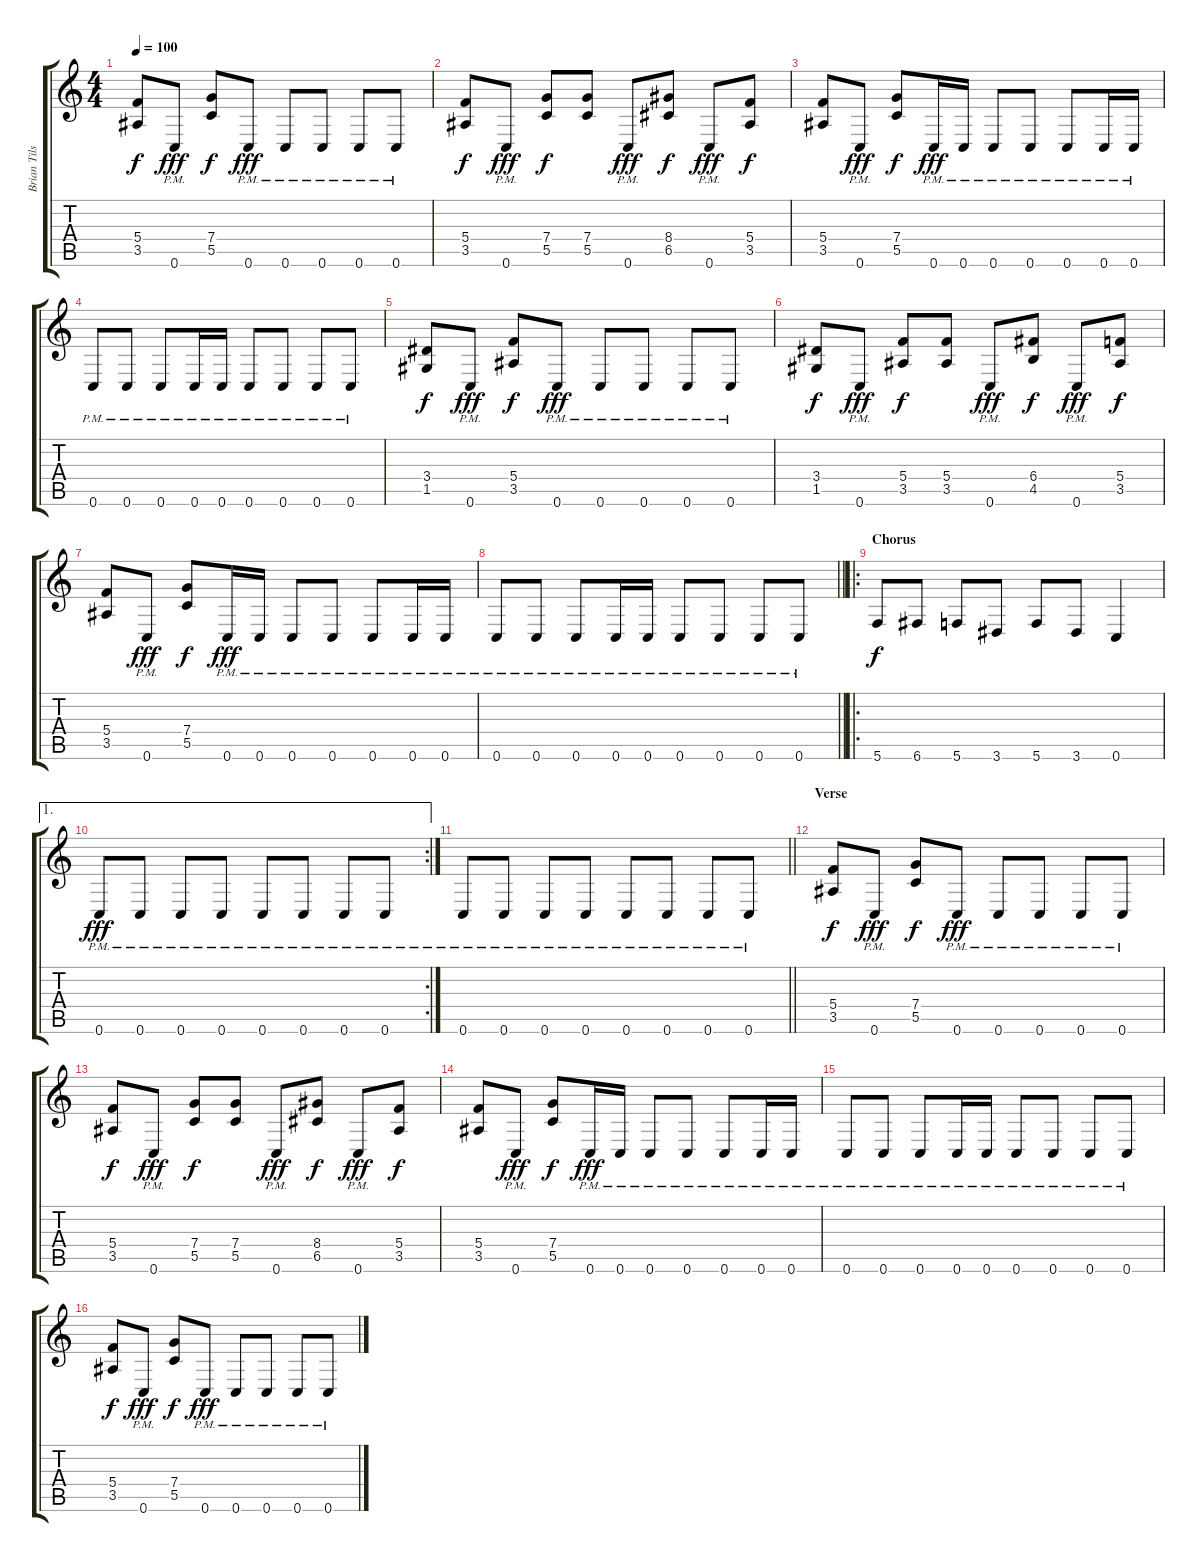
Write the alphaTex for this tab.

\track ("Brian Tilse" "Brian Tils") {instrument distortionguitar}
\staff {score tabs}
\tuning (D4 A3 F3 C3 G2 C2) {hide}
\ts (4 4)
\tempo 100
\clef g2
\ks c
(5.4 3.5).8{dy f} 0.6{pm}.8{dy fff} (7.4 5.5).8{dy f} 0.6{pm}.8{dy fff} 0.6{pm}.8 0.6{pm}.8 0.6{pm}.8 0.6{pm}.8 |
(5.4 3.5).8{dy f} 0.6{pm}.8{dy fff} (7.4 5.5).8{dy f} (7.4 5.5).8 0.6{pm}.8{dy fff} (8.4 6.5).8{dy f} 0.6{pm}.8{dy fff} (5.4 3.5).8{dy f} |
(5.4 3.5).8 0.6{pm}.8{dy fff} (7.4 5.5).8{dy f} 0.6{pm}.16{dy fff} 0.6{pm}.16 0.6{pm}.8 0.6{pm}.8 0.6{pm}.8 0.6{pm}.16 0.6{pm}.16 |
0.6{pm}.8 0.6{pm}.8 0.6{pm}.8 0.6{pm}.16 0.6{pm}.16 0.6{pm}.8 0.6{pm}.8 0.6{pm}.8 0.6{pm}.8 |
(3.4 1.5).8{dy f} 0.6{pm}.8{dy fff} (5.4 3.5).8{dy f} 0.6{pm}.8{dy fff} 0.6{pm}.8 0.6{pm}.8 0.6{pm}.8 0.6{pm}.8 |
(3.4 1.5).8{dy f} 0.6{pm}.8{dy fff} (5.4 3.5).8{dy f} (5.4 3.5).8 0.6{pm}.8{dy fff} (6.4 4.5).8{dy f} 0.6{pm}.8{dy fff} (5.4 3.5).8{dy f} |
(5.4 3.5).8 0.6{pm}.8{dy fff} (7.4 5.5).8{dy f} 0.6{pm}.16{dy fff} 0.6{pm}.16 0.6{pm}.8 0.6{pm}.8 0.6{pm}.8 0.6{pm}.16 0.6{pm}.16 |
\barLineRight lightlight
0.6{pm}.8 0.6{pm}.8 0.6{pm}.8 0.6{pm}.16 0.6{pm}.16 0.6{pm}.8 0.6{pm}.8 0.6{pm}.8 0.6{pm}.8 |
\ro
\section ("" "Chorus")
5.6.8{dy f} 6.6.8 5.6.8 3.6.8 5.6.8 3.6.8 0.6.4 |
\ae 1
\rc 2
0.6{pm}.8{dy fff} 0.6{pm}.8 0.6{pm}.8 0.6{pm}.8 0.6{pm}.8 0.6{pm}.8 0.6{pm}.8 0.6{pm}.8 |
\barLineRight lightlight
0.6{pm}.8 0.6{pm}.8 0.6{pm}.8 0.6{pm}.8 0.6{pm}.8 0.6{pm}.8 0.6{pm}.8 0.6{pm}.8 |
\section ("" "Verse")
(5.4 3.5).8{dy f} 0.6{pm}.8{dy fff} (7.4 5.5).8{dy f} 0.6{pm}.8{dy fff} 0.6{pm}.8 0.6{pm}.8 0.6{pm}.8 0.6{pm}.8 |
(5.4 3.5).8{dy f} 0.6{pm}.8{dy fff} (7.4 5.5).8{dy f} (7.4 5.5).8 0.6{pm}.8{dy fff} (8.4 6.5).8{dy f} 0.6{pm}.8{dy fff} (5.4 3.5).8{dy f} |
(5.4 3.5).8 0.6{pm}.8{dy fff} (7.4 5.5).8{dy f} 0.6{pm}.16{dy fff} 0.6{pm}.16 0.6{pm}.8 0.6{pm}.8 0.6{pm}.8 0.6{pm}.16 0.6{pm}.16 |
0.6{pm}.8 0.6{pm}.8 0.6{pm}.8 0.6{pm}.16 0.6{pm}.16 0.6{pm}.8 0.6{pm}.8 0.6{pm}.8 0.6{pm}.8 |
(5.4 3.5).8{dy f} 0.6{pm}.8{dy fff} (7.4 5.5).8{dy f} 0.6{pm}.8{dy fff} 0.6{pm}.8 0.6{pm}.8 0.6{pm}.8 0.6{pm}.8
